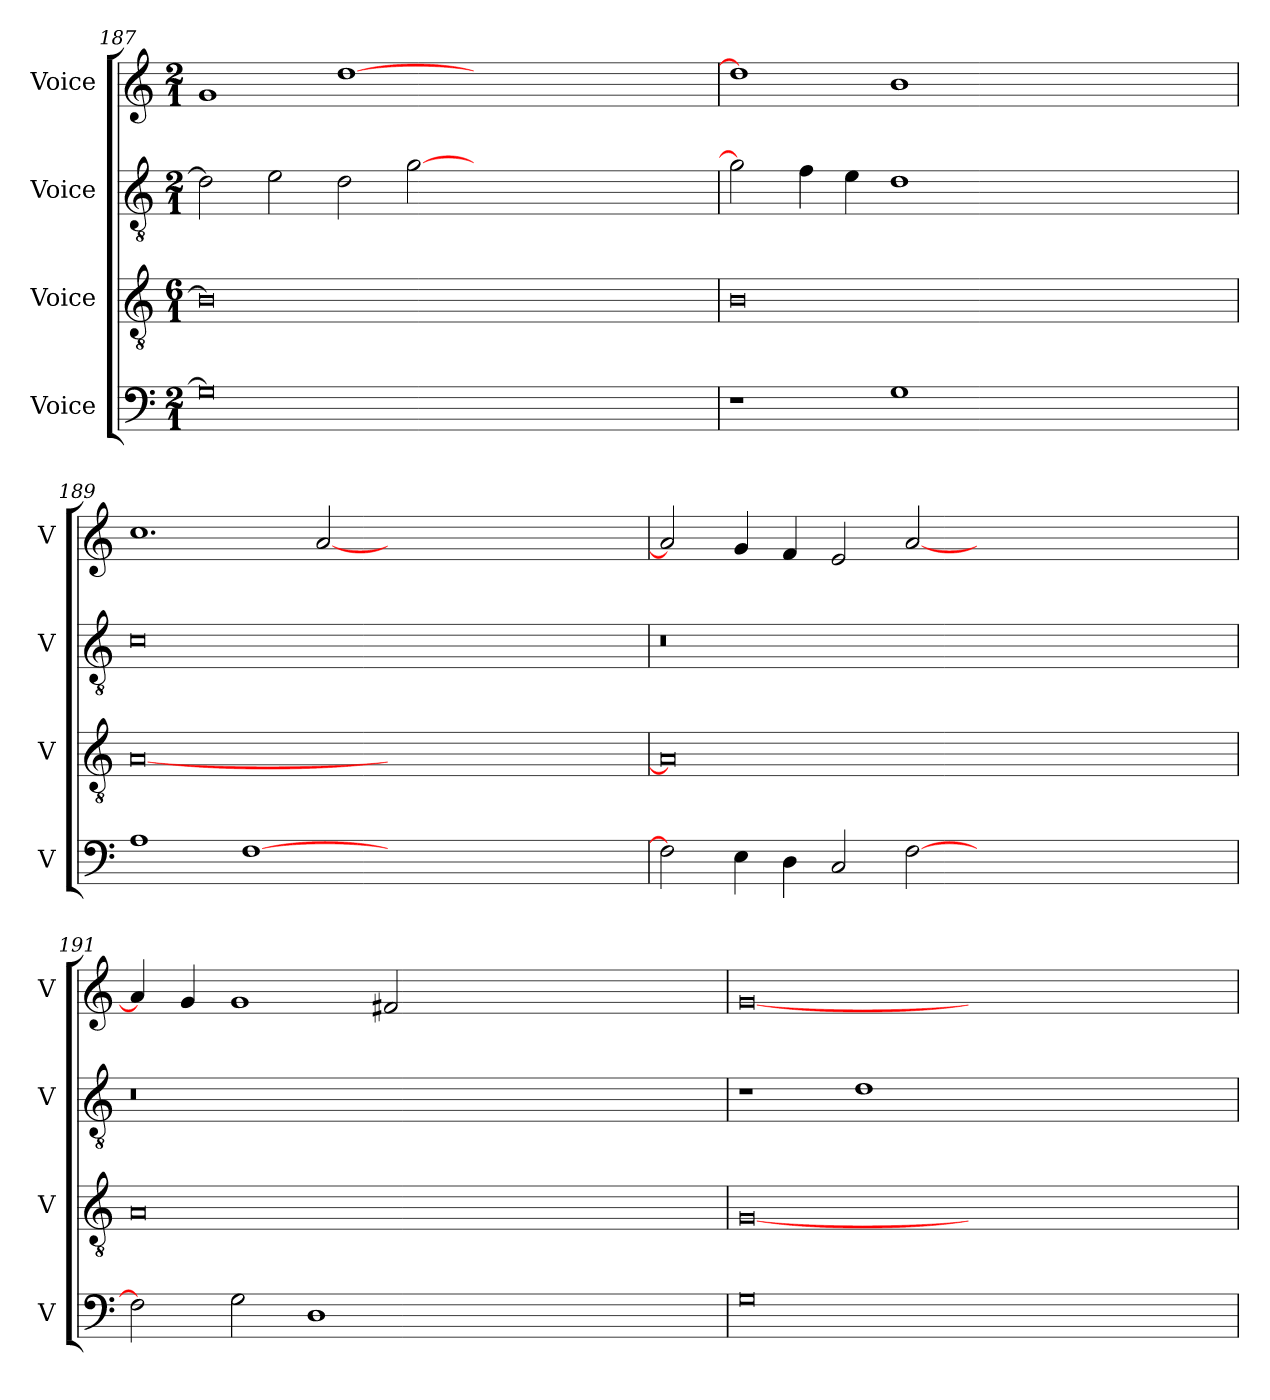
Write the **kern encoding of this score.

**kern	**kern	**kern	**kern
*part4	*part3	*part2	*part1
*staff4	*staff3	*staff2	*staff1
*I"Voice	*I"Voice	*I"Voice	*I"Voice
*I'V	*I'V	*I'V	*I'V
*clefF4	*clefGv2	*clefGv2	*clefG2
*k[]	*k[]	*k[]	*k[]
*M2/1	*M6/1	*M2/1	*M2/1
=187	=187	=187	=187
0G]	0B]	2d\]	1g
.	.	2e\	.
.	.	2d\	[1dd
.	.	[2g\	.
00ryy	00ryy	00ryy	00ryy
!!LO:LB:g=z
=188	=188	=188	=188
1r	0B	2g\]	1dd]
.	.	4f\	.
.	.	4e\	.
1G	.	1d	1b
00ryy	00ryy	00ryy	00ryy
=189	=189	=189	=189
1A	[0A	0c	1.cc
[1F	.	.	.
.	.	.	[2a/
00ryy	00ryy	00ryy	00ryy
!!LO:LB:g=z
=190	=190	=190	=190
2F\]	0A]	0r	2a/]
4E\	.	.	4g/
4D\	.	.	4f/
2C/	.	.	2e/
[2F\	.	.	[2a/
00ryy	00ryy	00ryy	00ryy
=191	=191	=191	=191
2F\]	0A	0r	4a/]
.	.	.	4g/
2G\	.	.	1g
1D	.	.	.
.	.	.	2f#X/
00ryy	00ryy	00ryy	00ryy
!!LO:LB:g=z
=192	=192	=192	=192
0G	[0G	1r	[0g
.	.	1d	.
00ryy	00ryy	00ryy	00ryy
=	=	=	=
*-	*-	*-	*-
